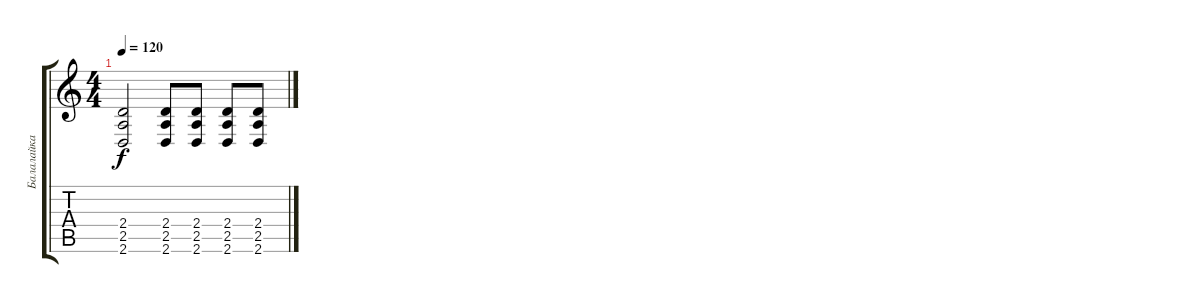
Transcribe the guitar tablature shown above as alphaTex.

\track ("Балалайка номер раз" "Балалайка ") {instrument electricguitarjazz}
\staff {score tabs}
\tuning (D4 A3 F3 C3 G2 C2) {hide}
\ts (4 4)
\tempo 120
\clef g2
\ks c
(2.4 2.5 2.6).2{dy f} (2.4 2.5 2.6).8 (2.4 2.5 2.6).8 (2.4 2.5 2.6).8 (2.4 2.5 2.6).8
